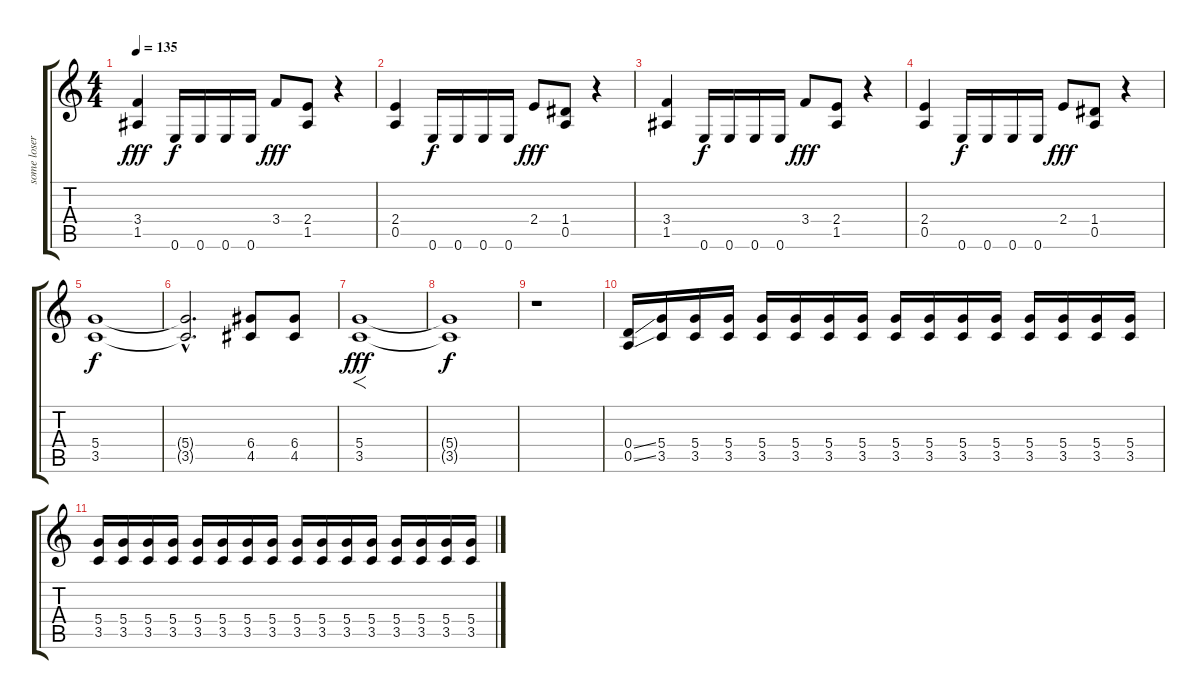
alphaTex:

\track ("some loser named joe" "some loser") {instrument distortionguitar}
\staff {score tabs}
\tuning (E4 B3 G3 D3 A2 E2) {hide}
\ts (4 4)
\tempo 135
\clef g2
\ks c
(3.4 1.5).4{dy fff} 0.6.16{dy f} 0.6.16 0.6.16 0.6.16 3.4.8{dy fff} (2.4 1.5).8 r.4 |
(2.4 0.5).4 0.6.16{dy f} 0.6.16 0.6.16 0.6.16 2.4.8{dy fff} (1.4 0.5).8 r.4 |
(3.4 1.5).4 0.6.16{dy f} 0.6.16 0.6.16 0.6.16 3.4.8{dy fff} (2.4 1.5).8 r.4 |
(2.4 0.5).4 0.6.16{dy f} 0.6.16 0.6.16 0.6.16 2.4.8{dy fff} (1.4 0.5).8 r.4 |
(5.4 3.5).1{dy f} |
(5.4{hac t} 3.5{hac t}).2{d} (6.4 4.5).8 (6.4 4.5).8 |
(5.4 3.5).1{f dy fff} |
(5.4{t} 3.5{t}).1{dy f} |
r.1 |
(0.4{ss} 0.5{ss}).16 (5.4 3.5).16 (5.4 3.5).16 (5.4 3.5).16 (5.4 3.5).16 (5.4 3.5).16 (5.4 3.5).16 (5.4 3.5).16 (5.4 3.5).16 (5.4 3.5).16 (5.4 3.5).16 (5.4 3.5).16 (5.4 3.5).16 (5.4 3.5).16 (5.4 3.5).16 (5.4 3.5).16 |
(5.4 3.5).16 (5.4 3.5).16 (5.4 3.5).16 (5.4 3.5).16 (5.4 3.5).16 (5.4 3.5).16 (5.4 3.5).16 (5.4 3.5).16 (5.4 3.5).16 (5.4 3.5).16 (5.4 3.5).16 (5.4 3.5).16 (5.4 3.5).16 (5.4 3.5).16 (5.4 3.5).16 (5.4 3.5).16
